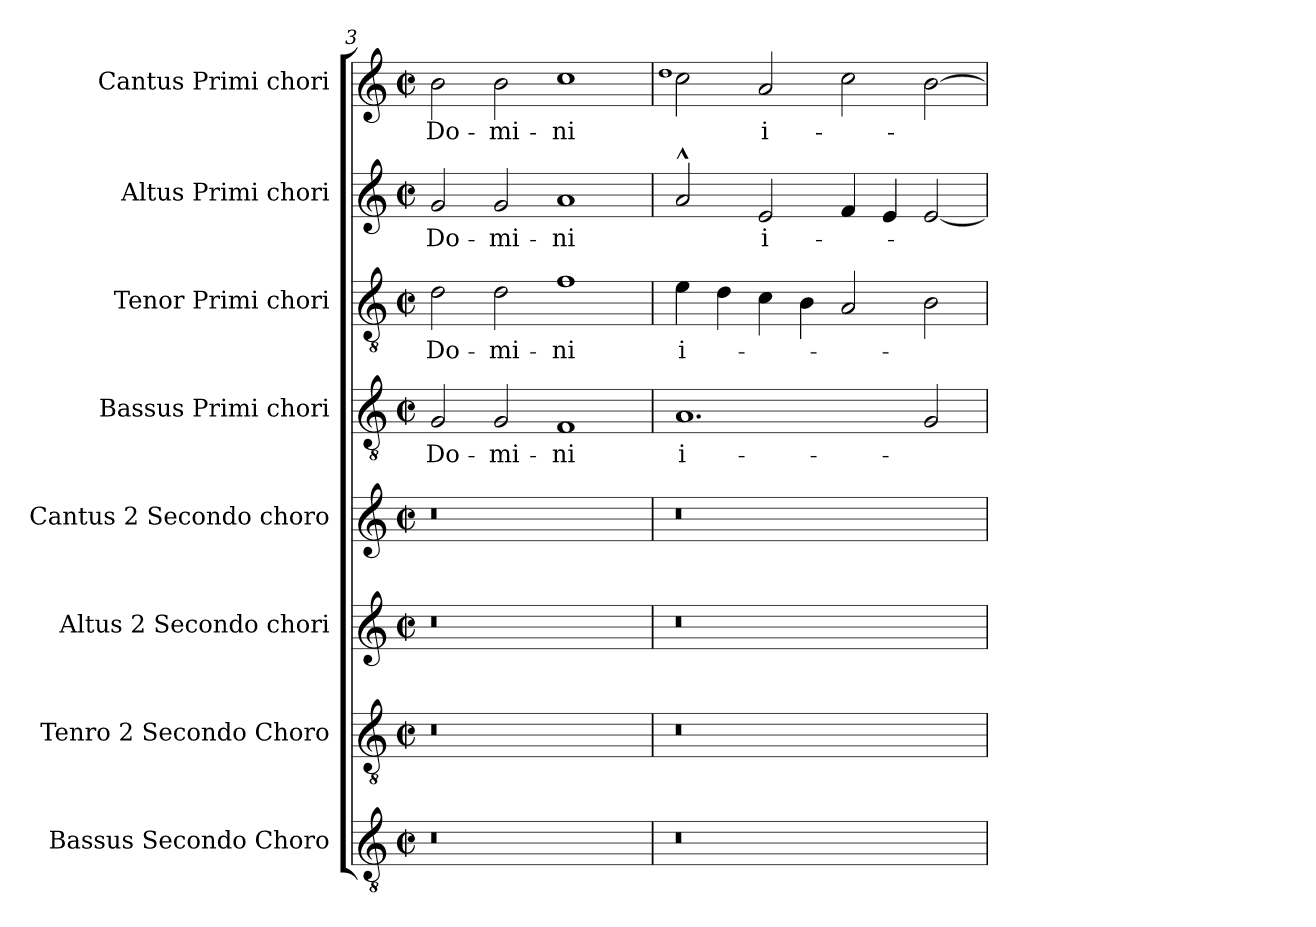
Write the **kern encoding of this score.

**kern	**kern	**kern	**kern	**kern	**text	**kern	**text	**kern	**text	**kern	**text
*part8	*part7	*part6	*part5	*part4	*part4	*part3	*part3	*part2	*part2	*part1	*part1
*staff8	*staff7	*staff6	*staff5	*staff4	*staff4	*staff3	*staff3	*staff2	*staff2	*staff1	*staff1
*I"Bassus  Secondo Choro	*I"Tenro 2  Secondo Choro	*I"Altus 2  Secondo chori	*I"Cantus 2  Secondo choro	*I"Bassus  Primi chori	*	*I"Tenor  Primi chori	*	*I"Altus  Primi chori	*	*I"Cantus  Primi chori	*
*I'Ch	*I'Ch	*I'Ch	*I'Ch	*I'Ch	*	*I'Ch	*	*I'Ch	*	*I'Ch	*
*clefGv2	*clefGv2	*clefG2	*clefG2	*clefGv2	*	*clefGv2	*	*clefG2	*	*clefG2	*
*M2/2	*M2/2	*M2/2	*M2/2	*M2/2	*	*M2/2	*	*M2/2	*	*M2/2	*
*met(c|)	*met(c|)	*met(c|)	*met(c|)	*met(c|)	*	*met(c|)	*	*met(c|)	*	*met(c|)	*
=3	=3	=3	=3	=3	=3	=3	=3	=3	=3	=3	=3
!	!	!	!	!	!LO:LY:b:cj	!	!LO:LY:b:cj	!	!LO:LY:b:cj	!	!LO:LY:b:cj
0r	0r	0r	0r	2G/	Do-	2d\	Do-	2g/	Do-	2b\	Do-
!	!	!	!	!	!LO:LY:b:cj	!	!LO:LY:b:cj	!	!LO:LY:b:cj	!	!LO:LY:b:cj
.	.	.	.	2G/	-mi-	2d\	-mi-	2g/	-mi-	2b\	-mi-
!	!	!	!	!	!LO:LY:b:cj	!	!LO:LY:b:cj	!	!LO:LY:b:cj	!	!LO:LY:b:cj
.	.	.	.	1F	-ni	1f	-ni	1a	-ni	1cc	-ni
!!LO:LB:g=z
=4	=4	=4	=4	=4	=4	=4	=4	=4	=4	=4	=4
.	.	.	.	.	.	.	.	.	.	1qdd/	.
!	!	!	!	!	!LO:LY:b:rj	!	!LO:LY:b:cj	!	!	!	!
0r	0r	0r	0r	1.A	i-	4e\	i-	2a^^</	.	2cc\	.
.	.	.	.	.	.	4d\	.	.	.	.	.
!	!	!	!	!	!	!	!	!	!LO:LY:b:cj	!	!LO:LY:b:cj
.	.	.	.	.	.	4c\	.	2e/	i-	2a/	i-
.	.	.	.	.	.	4B\	.	.	.	.	.
.	.	.	.	.	.	2A/	.	4f/	.	2cc\	.
.	.	.	.	.	.	.	.	4e/	.	.	.
.	.	.	.	2G/	.	2B\	.	[<2e/	.	[>2b\	.
=	=	=	=	=	=	=	=	=	=	=	=
*-	*-	*-	*-	*-	*-	*-	*-	*-	*-	*-	*-
